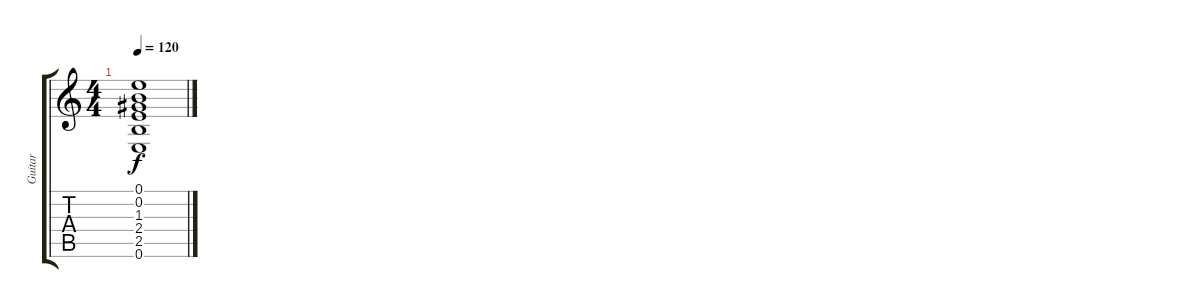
\track ("Guitar" "Guitar") {instrument electricguitarclean}
\staff {score tabs}
\tuning (E4 B3 G3 D3 A2 E2) {hide}
\ts (4 4)
\tempo 120
\clef g2
\ks c
(0.1 0.2 1.3 2.4 2.5 0.6).1{dy f}
